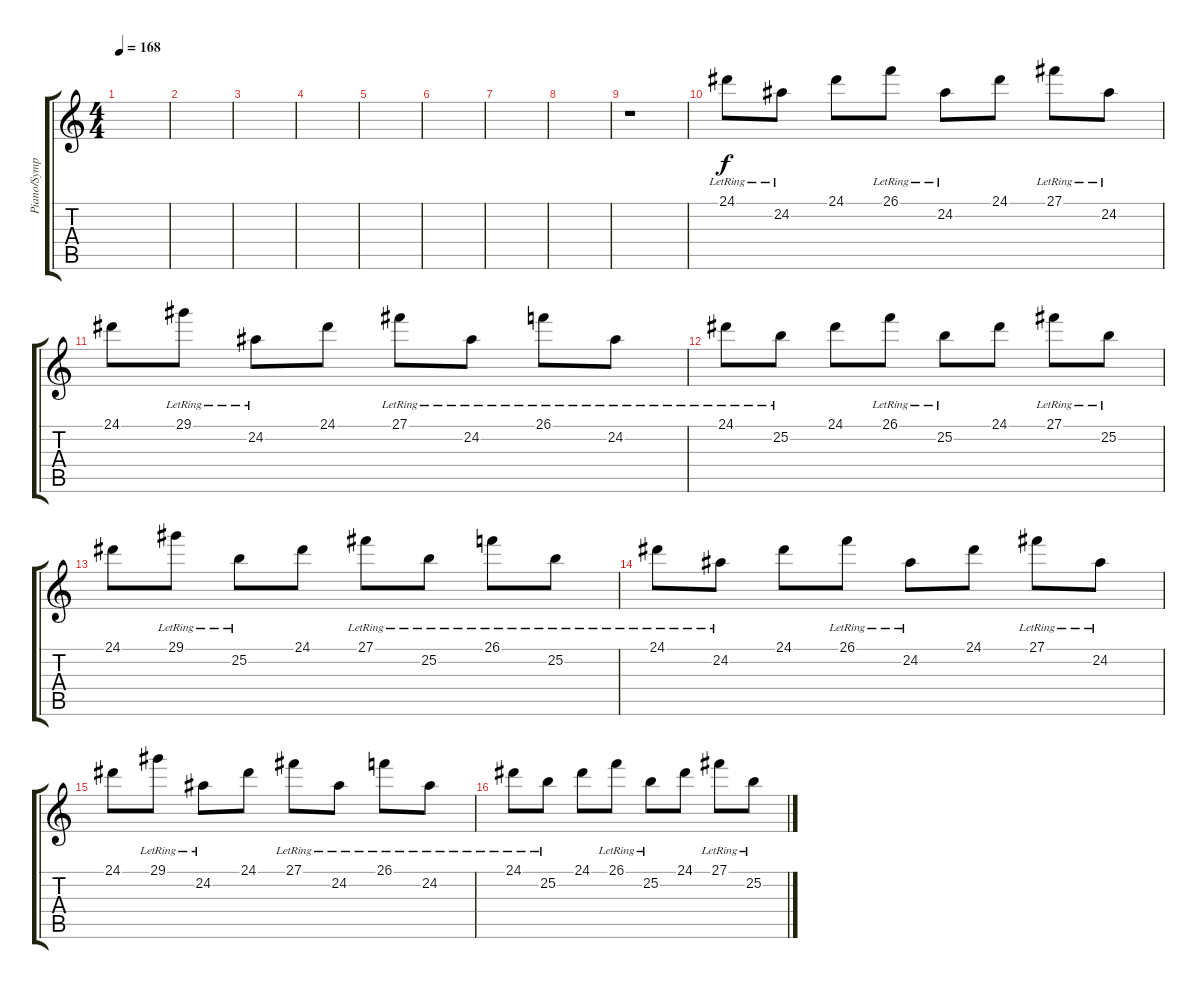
\track ("Piano/Symphony" "Piano/Symp") {instrument electricgrandpiano}
\staff {score tabs}
\tuning (Eb4 Bb3 Gb3 Db3 Ab2 Eb2) {hide}
\ts (4 4)
\tempo 168
\clef g2
\ks c
|
|
|
|
|
|
|
|
r.1 |
24.1{lr}.8{instrument electricgrandpiano} 24.2{lr}.8 24.1.8 26.1{lr}.8 24.2{lr}.8 24.1.8 27.1{lr}.8 24.2{lr}.8 |
24.1.8 29.1{lr}.8 24.2{lr}.8 24.1.8 27.1{lr}.8 24.2{lr}.8 26.1{lr}.8 24.2{lr}.8 |
24.1{lr}.8 25.2{lr}.8 24.1.8 26.1{lr}.8 25.2{lr}.8 24.1.8 27.1{lr}.8 25.2{lr}.8 |
24.1.8 29.1{lr}.8 25.2{lr}.8 24.1.8 27.1{lr}.8 25.2{lr}.8 26.1{lr}.8 25.2{lr}.8 |
24.1{lr}.8{instrument electricgrandpiano} 24.2{lr}.8 24.1.8 26.1{lr}.8 24.2{lr}.8 24.1.8 27.1{lr}.8 24.2{lr}.8 |
24.1.8 29.1{lr}.8 24.2{lr}.8 24.1.8 27.1{lr}.8 24.2{lr}.8 26.1{lr}.8 24.2{lr}.8 |
24.1{lr}.8 25.2{lr}.8 24.1.8 26.1{lr}.8 25.2{lr}.8 24.1.8 27.1{lr}.8 25.2{lr}.8
